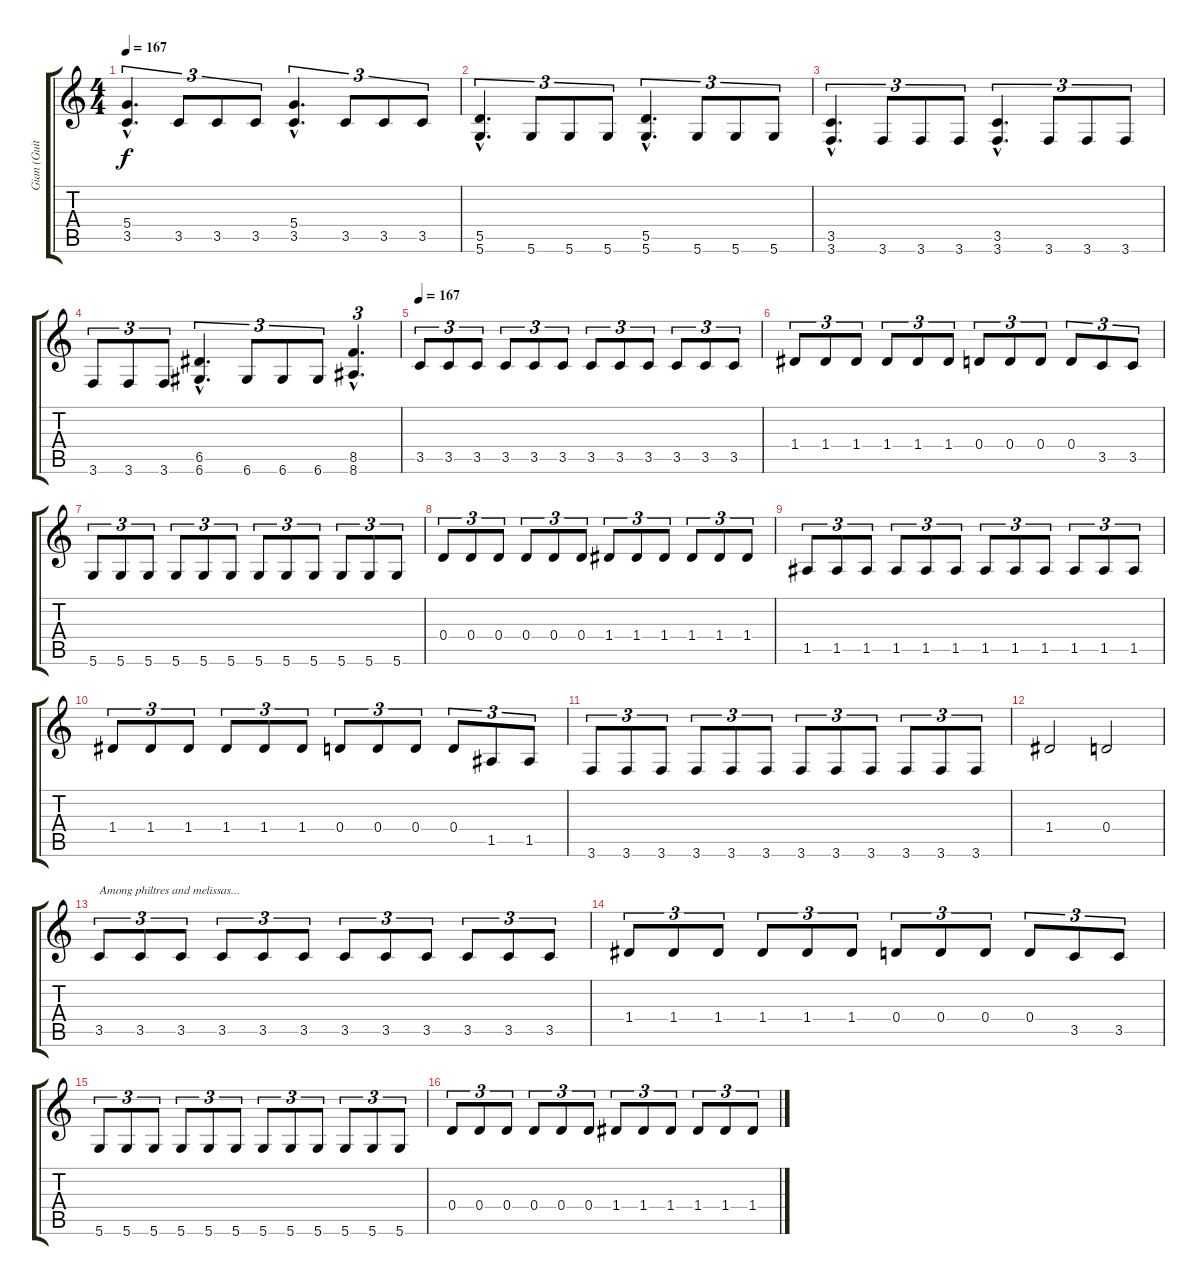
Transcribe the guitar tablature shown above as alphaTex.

\track ("Gian (Guitar)" "Gian (Guit") {instrument overdrivenguitar}
\staff {score tabs}
\tuning (E4 B3 G3 D3 A2 D2) {hide}
\ts (4 4)
\tempo 167
\clef g2
\ks c
(5.4{hac} 3.5{hac}).4{d tu (3 2) dy f} 3.5.8{tu (3 2)} 3.5.8{tu (3 2)} 3.5.8{tu (3 2)} (5.4{hac} 3.5{hac}).4{d tu (3 2)} 3.5.8{tu (3 2)} 3.5.8{tu (3 2)} 3.5.8{tu (3 2)} |
(5.5{hac} 5.6{hac}).4{d tu (3 2)} 5.6.8{tu (3 2)} 5.6.8{tu (3 2)} 5.6.8{tu (3 2)} (5.5{hac} 5.6{hac}).4{d tu (3 2)} 5.6.8{tu (3 2)} 5.6.8{tu (3 2)} 5.6.8{tu (3 2)} |
(3.5{hac} 3.6{hac}).4{d tu (3 2)} 3.6.8{tu (3 2)} 3.6.8{tu (3 2)} 3.6.8{tu (3 2)} (3.5{hac} 3.6{hac}).4{d tu (3 2)} 3.6.8{tu (3 2)} 3.6.8{tu (3 2)} 3.6.8{tu (3 2)} |
3.6.8{tu (3 2)} 3.6.8{tu (3 2)} 3.6.8{tu (3 2)} (6.5{hac} 6.6{hac}).4{d tu (3 2)} 6.6.8{tu (3 2)} 6.6.8{tu (3 2)} 6.6.8{tu (3 2)} (8.5{hac} 8.6{hac}).4{d tu (3 2)} |
\tempo 167
3.5.8{tu (3 2)} 3.5.8{tu (3 2)} 3.5.8{tu (3 2)} 3.5.8{tu (3 2)} 3.5.8{tu (3 2)} 3.5.8{tu (3 2)} 3.5.8{tu (3 2)} 3.5.8{tu (3 2)} 3.5.8{tu (3 2)} 3.5.8{tu (3 2)} 3.5.8{tu (3 2)} 3.5.8{tu (3 2)} |
1.4.8{tu (3 2)} 1.4.8{tu (3 2)} 1.4.8{tu (3 2)} 1.4.8{tu (3 2)} 1.4.8{tu (3 2)} 1.4.8{tu (3 2)} 0.4.8{tu (3 2)} 0.4.8{tu (3 2)} 0.4.8{tu (3 2)} 0.4.8{tu (3 2)} 3.5.8{tu (3 2)} 3.5.8{tu (3 2)} |
5.6.8{tu (3 2)} 5.6.8{tu (3 2)} 5.6.8{tu (3 2)} 5.6.8{tu (3 2)} 5.6.8{tu (3 2)} 5.6.8{tu (3 2)} 5.6.8{tu (3 2)} 5.6.8{tu (3 2)} 5.6.8{tu (3 2)} 5.6.8{tu (3 2)} 5.6.8{tu (3 2)} 5.6.8{tu (3 2)} |
0.4.8{tu (3 2)} 0.4.8{tu (3 2)} 0.4.8{tu (3 2)} 0.4.8{tu (3 2)} 0.4.8{tu (3 2)} 0.4.8{tu (3 2)} 1.4.8{tu (3 2)} 1.4.8{tu (3 2)} 1.4.8{tu (3 2)} 1.4.8{tu (3 2)} 1.4.8{tu (3 2)} 1.4.8{tu (3 2)} |
1.5.8{tu (3 2)} 1.5.8{tu (3 2)} 1.5.8{tu (3 2)} 1.5.8{tu (3 2)} 1.5.8{tu (3 2)} 1.5.8{tu (3 2)} 1.5.8{tu (3 2)} 1.5.8{tu (3 2)} 1.5.8{tu (3 2)} 1.5.8{tu (3 2)} 1.5.8{tu (3 2)} 1.5.8{tu (3 2)} |
1.4.8{tu (3 2)} 1.4.8{tu (3 2)} 1.4.8{tu (3 2)} 1.4.8{tu (3 2)} 1.4.8{tu (3 2)} 1.4.8{tu (3 2)} 0.4.8{tu (3 2)} 0.4.8{tu (3 2)} 0.4.8{tu (3 2)} 0.4.8{tu (3 2)} 1.5.8{tu (3 2)} 1.5.8{tu (3 2)} |
3.6.8{tu (3 2)} 3.6.8{tu (3 2)} 3.6.8{tu (3 2)} 3.6.8{tu (3 2)} 3.6.8{tu (3 2)} 3.6.8{tu (3 2)} 3.6.8{tu (3 2)} 3.6.8{tu (3 2)} 3.6.8{tu (3 2)} 3.6.8{tu (3 2)} 3.6.8{tu (3 2)} 3.6.8{tu (3 2)} |
1.4.2 0.4.2 |
3.5.8{tu (3 2) txt "Among philtres and melissas..."} 3.5.8{tu (3 2)} 3.5.8{tu (3 2)} 3.5.8{tu (3 2)} 3.5.8{tu (3 2)} 3.5.8{tu (3 2)} 3.5.8{tu (3 2)} 3.5.8{tu (3 2)} 3.5.8{tu (3 2)} 3.5.8{tu (3 2)} 3.5.8{tu (3 2)} 3.5.8{tu (3 2)} |
1.4.8{tu (3 2)} 1.4.8{tu (3 2)} 1.4.8{tu (3 2)} 1.4.8{tu (3 2)} 1.4.8{tu (3 2)} 1.4.8{tu (3 2)} 0.4.8{tu (3 2)} 0.4.8{tu (3 2)} 0.4.8{tu (3 2)} 0.4.8{tu (3 2)} 3.5.8{tu (3 2)} 3.5.8{tu (3 2)} |
5.6.8{tu (3 2)} 5.6.8{tu (3 2)} 5.6.8{tu (3 2)} 5.6.8{tu (3 2)} 5.6.8{tu (3 2)} 5.6.8{tu (3 2)} 5.6.8{tu (3 2)} 5.6.8{tu (3 2)} 5.6.8{tu (3 2)} 5.6.8{tu (3 2)} 5.6.8{tu (3 2)} 5.6.8{tu (3 2)} |
0.4.8{tu (3 2)} 0.4.8{tu (3 2)} 0.4.8{tu (3 2)} 0.4.8{tu (3 2)} 0.4.8{tu (3 2)} 0.4.8{tu (3 2)} 1.4.8{tu (3 2)} 1.4.8{tu (3 2)} 1.4.8{tu (3 2)} 1.4.8{tu (3 2)} 1.4.8{tu (3 2)} 1.4.8{tu (3 2)}
